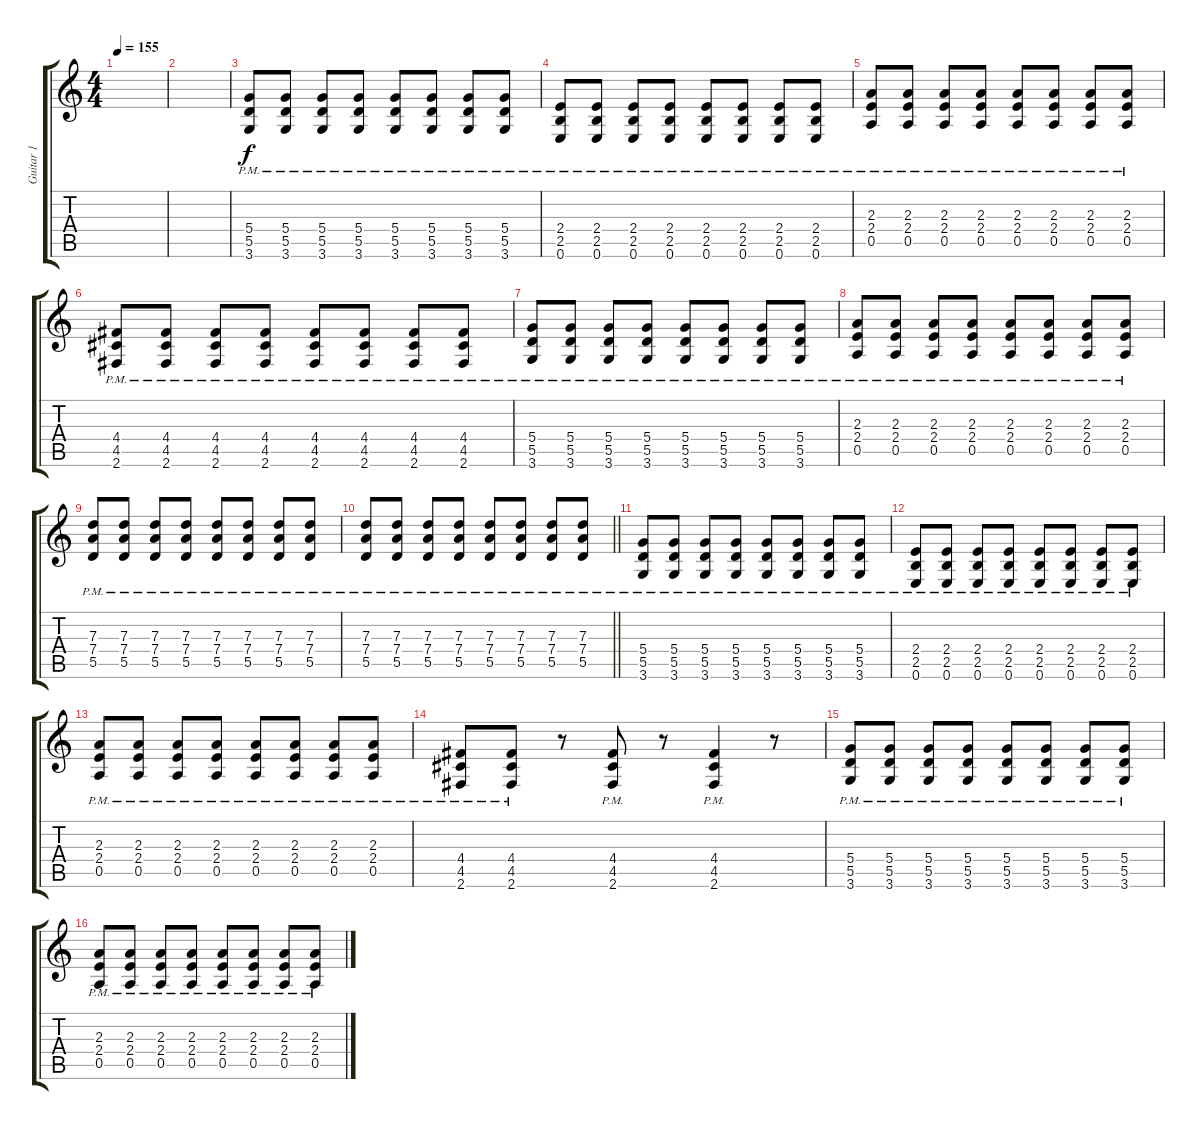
\track ("Guitar 1" "Guitar 1") {instrument overdrivenguitar}
\staff {score tabs}
\tuning (E4 B3 G3 D3 A2 E2) {hide}
\ts (4 4)
\tempo 155
\clef g2
\ks c
|
|
(5.4{pm} 5.5{pm} 3.6{pm}).8 (5.4{pm} 5.5{pm} 3.6{pm}).8 (5.4{pm} 5.5{pm} 3.6{pm}).8 (5.4{pm} 5.5{pm} 3.6{pm}).8 (5.4{pm} 5.5{pm} 3.6{pm}).8 (5.4{pm} 5.5{pm} 3.6{pm}).8 (5.4{pm} 5.5{pm} 3.6{pm}).8 (5.4{pm} 5.5{pm} 3.6{pm}).8 |
(2.4{pm} 2.5{pm} 0.6{pm}).8 (2.4{pm} 2.5{pm} 0.6{pm}).8 (2.4{pm} 2.5{pm} 0.6{pm}).8 (2.4{pm} 2.5{pm} 0.6{pm}).8 (2.4{pm} 2.5{pm} 0.6{pm}).8 (2.4{pm} 2.5{pm} 0.6{pm}).8 (2.4{pm} 2.5{pm} 0.6{pm}).8 (2.4{pm} 2.5{pm} 0.6{pm}).8 |
(2.3{pm} 2.4{pm} 0.5{pm}).8 (2.3{pm} 2.4{pm} 0.5{pm}).8 (2.3{pm} 2.4{pm} 0.5{pm}).8 (2.3{pm} 2.4{pm} 0.5{pm}).8 (2.3{pm} 2.4{pm} 0.5{pm}).8 (2.3{pm} 2.4{pm} 0.5{pm}).8 (2.3{pm} 2.4{pm} 0.5{pm}).8 (2.3{pm} 2.4{pm} 0.5{pm}).8 |
(4.4{pm} 4.5{pm} 2.6{pm}).8 (4.4{pm} 4.5{pm} 2.6{pm}).8 (4.4{pm} 4.5{pm} 2.6{pm}).8 (4.4{pm} 4.5{pm} 2.6{pm}).8 (4.4{pm} 4.5{pm} 2.6{pm}).8 (4.4{pm} 4.5{pm} 2.6{pm}).8 (4.4{pm} 4.5{pm} 2.6{pm}).8 (4.4{pm} 4.5{pm} 2.6{pm}).8 |
(5.4{pm} 5.5{pm} 3.6{pm}).8 (5.4{pm} 5.5{pm} 3.6{pm}).8 (5.4{pm} 5.5{pm} 3.6{pm}).8 (5.4{pm} 5.5{pm} 3.6{pm}).8 (5.4{pm} 5.5{pm} 3.6{pm}).8 (5.4{pm} 5.5{pm} 3.6{pm}).8 (5.4{pm} 5.5{pm} 3.6{pm}).8 (5.4{pm} 5.5{pm} 3.6{pm}).8 |
(2.3{pm} 2.4{pm} 0.5{pm}).8 (2.3{pm} 2.4{pm} 0.5{pm}).8 (2.3{pm} 2.4{pm} 0.5{pm}).8 (2.3{pm} 2.4{pm} 0.5{pm}).8 (2.3{pm} 2.4{pm} 0.5{pm}).8 (2.3{pm} 2.4{pm} 0.5{pm}).8 (2.3{pm} 2.4{pm} 0.5{pm}).8 (2.3{pm} 2.4{pm} 0.5{pm}).8 |
(7.3{pm} 7.4{pm} 5.5{pm}).8 (7.3{pm} 7.4{pm} 5.5{pm}).8 (7.3{pm} 7.4{pm} 5.5{pm}).8 (7.3{pm} 7.4{pm} 5.5{pm}).8 (7.3{pm} 7.4{pm} 5.5{pm}).8 (7.3{pm} 7.4{pm} 5.5{pm}).8 (7.3{pm} 7.4{pm} 5.5{pm}).8 (7.3{pm} 7.4{pm} 5.5{pm}).8 |
\barLineRight lightlight
(7.3{pm} 7.4{pm} 5.5{pm}).8 (7.3{pm} 7.4{pm} 5.5{pm}).8 (7.3{pm} 7.4{pm} 5.5{pm}).8 (7.3{pm} 7.4{pm} 5.5{pm}).8 (7.3{pm} 7.4{pm} 5.5{pm}).8 (7.3{pm} 7.4{pm} 5.5{pm}).8 (7.3{pm} 7.4{pm} 5.5{pm}).8 (7.3{pm} 7.4{pm} 5.5{pm}).8 |
(5.4{pm} 5.5{pm} 3.6{pm}).8 (5.4{pm} 5.5{pm} 3.6{pm}).8 (5.4{pm} 5.5{pm} 3.6{pm}).8 (5.4{pm} 5.5{pm} 3.6{pm}).8 (5.4{pm} 5.5{pm} 3.6{pm}).8 (5.4{pm} 5.5{pm} 3.6{pm}).8 (5.4{pm} 5.5{pm} 3.6{pm}).8 (5.4{pm} 5.5{pm} 3.6{pm}).8 |
(2.4{pm} 2.5{pm} 0.6{pm}).8 (2.4{pm} 2.5{pm} 0.6{pm}).8 (2.4{pm} 2.5{pm} 0.6{pm}).8 (2.4{pm} 2.5{pm} 0.6{pm}).8 (2.4{pm} 2.5{pm} 0.6{pm}).8 (2.4{pm} 2.5{pm} 0.6{pm}).8 (2.4{pm} 2.5{pm} 0.6{pm}).8 (2.4{pm} 2.5{pm} 0.6{pm}).8 |
(2.3{pm} 2.4{pm} 0.5{pm}).8 (2.3{pm} 2.4{pm} 0.5{pm}).8 (2.3{pm} 2.4{pm} 0.5{pm}).8 (2.3{pm} 2.4{pm} 0.5{pm}).8 (2.3{pm} 2.4{pm} 0.5{pm}).8 (2.3{pm} 2.4{pm} 0.5{pm}).8 (2.3{pm} 2.4{pm} 0.5{pm}).8 (2.3{pm} 2.4{pm} 0.5{pm}).8 |
(4.4{pm} 4.5{pm} 2.6{pm}).8 (4.4{pm} 4.5{pm} 2.6{pm}).8 r.8 (4.4{pm} 4.5{pm} 2.6{pm}).8 r.8 (4.4{pm} 4.5{pm} 2.6{pm}).4 r.8 |
(5.4{pm} 5.5{pm} 3.6{pm}).8 (5.4{pm} 5.5{pm} 3.6{pm}).8 (5.4{pm} 5.5{pm} 3.6{pm}).8 (5.4{pm} 5.5{pm} 3.6{pm}).8 (5.4{pm} 5.5{pm} 3.6{pm}).8 (5.4{pm} 5.5{pm} 3.6{pm}).8 (5.4{pm} 5.5{pm} 3.6{pm}).8 (5.4{pm} 5.5{pm} 3.6{pm}).8 |
(2.3{pm} 2.4{pm} 0.5{pm}).8 (2.3{pm} 2.4{pm} 0.5{pm}).8 (2.3{pm} 2.4{pm} 0.5{pm}).8 (2.3{pm} 2.4{pm} 0.5{pm}).8 (2.3{pm} 2.4{pm} 0.5{pm}).8 (2.3{pm} 2.4{pm} 0.5{pm}).8 (2.3{pm} 2.4{pm} 0.5{pm}).8 (2.3{pm} 2.4{pm} 0.5{pm}).8
